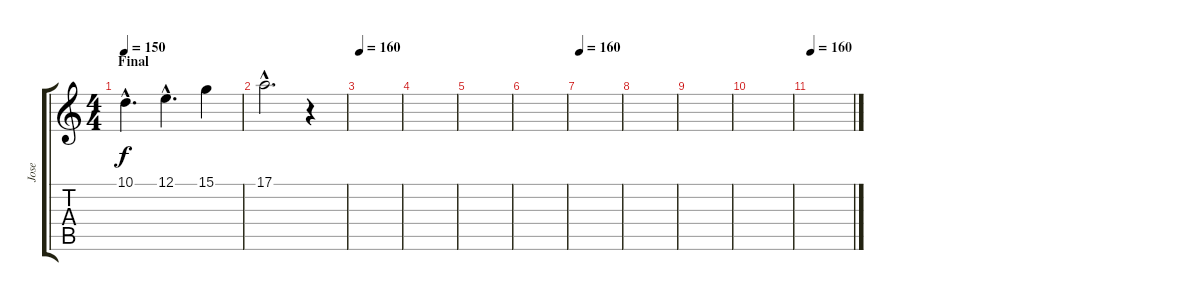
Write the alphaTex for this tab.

\track ("Jose" "Jose") {instrument synthstrings1}
\staff {score tabs}
\tuning (E4 B3 G3 D3 A2 E2) {hide}
\ts (4 4)
\section ("" "Final")
\tempo 150
\clef g2
\ks c
10.1{hac}.4{d dy f} 12.1{hac}.4{d} 15.1.4 |
17.1{hac}.2{d} r.4 |
\tempo 160
|
|
|
|
\tempo 160
|
|
|
|
\tempo 160
